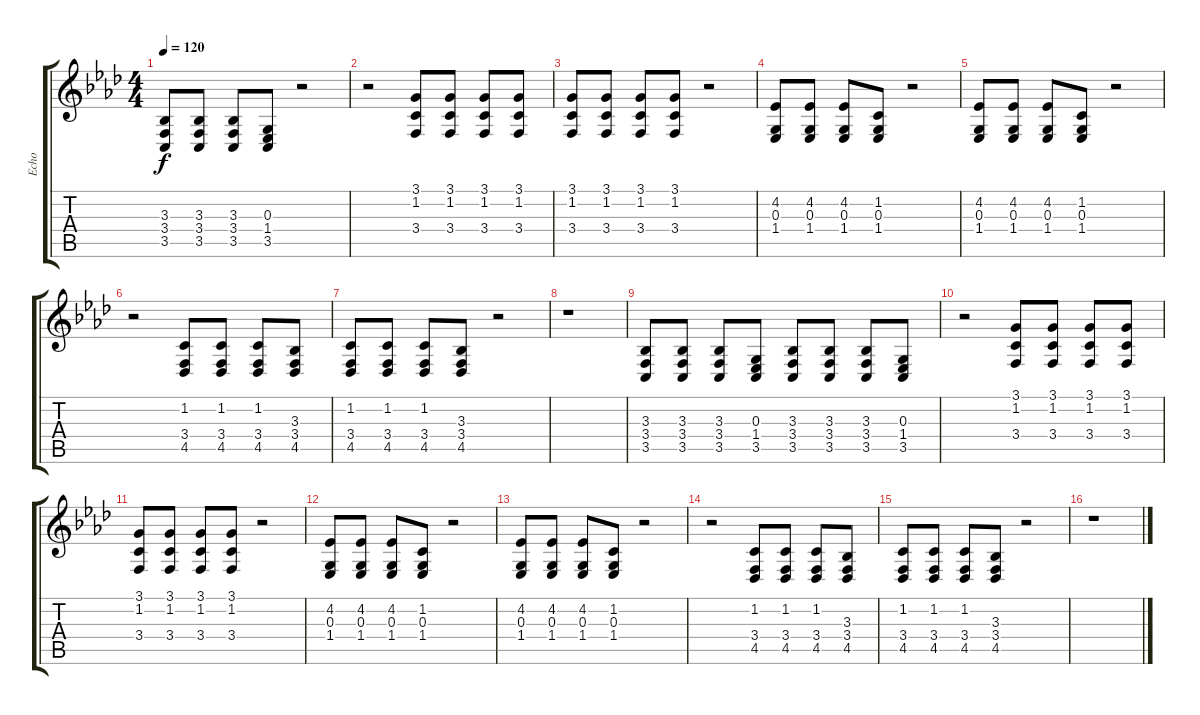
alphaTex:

\track ("Echo" "Echo") {instrument fx7echoes}
\staff {score tabs}
\tuning (E4 B3 G3 D3 A2 E2) {hide}
\ts (4 4)
\tempo 120
\clef g2
\ks ab
(3.3 3.4 3.5).8{dy f} (3.3 3.4 3.5).8 (3.3 3.4 3.5).8 (0.3 1.4 3.5).8 r.2 |
r.2 (3.1 1.2 3.4).8 (3.1 1.2 3.4).8 (3.1 1.2 3.4).8 (3.1 1.2 3.4).8 |
(3.1 1.2 3.4).8 (3.1 1.2 3.4).8 (3.1 1.2 3.4).8 (3.1 1.2 3.4).8 r.2 |
(4.2 0.3 1.4).8 (4.2 0.3 1.4).8 (4.2 0.3 1.4).8 (1.2 0.3 1.4).8 r.2 |
(4.2 0.3 1.4).8 (4.2 0.3 1.4).8 (4.2 0.3 1.4).8 (1.2 0.3 1.4).8 r.2 |
r.2 (1.2 3.4 4.5).8 (1.2 3.4 4.5).8 (1.2 3.4 4.5).8 (3.3 3.4 4.5).8 |
(1.2 3.4 4.5).8 (1.2 3.4 4.5).8 (1.2 3.4 4.5).8 (3.3 3.4 4.5).8 r.2 |
r.1 |
(3.3 3.4 3.5).8 (3.3 3.4 3.5).8 (3.3 3.4 3.5).8 (0.3 1.4 3.5).8 (3.3 3.4 3.5).8 (3.3 3.4 3.5).8 (3.3 3.4 3.5).8 (0.3 1.4 3.5).8 |
r.2 (3.1 1.2 3.4).8 (3.1 1.2 3.4).8 (3.1 1.2 3.4).8 (3.1 1.2 3.4).8 |
(3.1 1.2 3.4).8 (3.1 1.2 3.4).8 (3.1 1.2 3.4).8 (3.1 1.2 3.4).8 r.2 |
(4.2 0.3 1.4).8 (4.2 0.3 1.4).8 (4.2 0.3 1.4).8 (1.2 0.3 1.4).8 r.2 |
(4.2 0.3 1.4).8 (4.2 0.3 1.4).8 (4.2 0.3 1.4).8 (1.2 0.3 1.4).8 r.2 |
r.2 (1.2 3.4 4.5).8 (1.2 3.4 4.5).8 (1.2 3.4 4.5).8 (3.3 3.4 4.5).8 |
(1.2 3.4 4.5).8 (1.2 3.4 4.5).8 (1.2 3.4 4.5).8 (3.3 3.4 4.5).8 r.2 |
r.1
